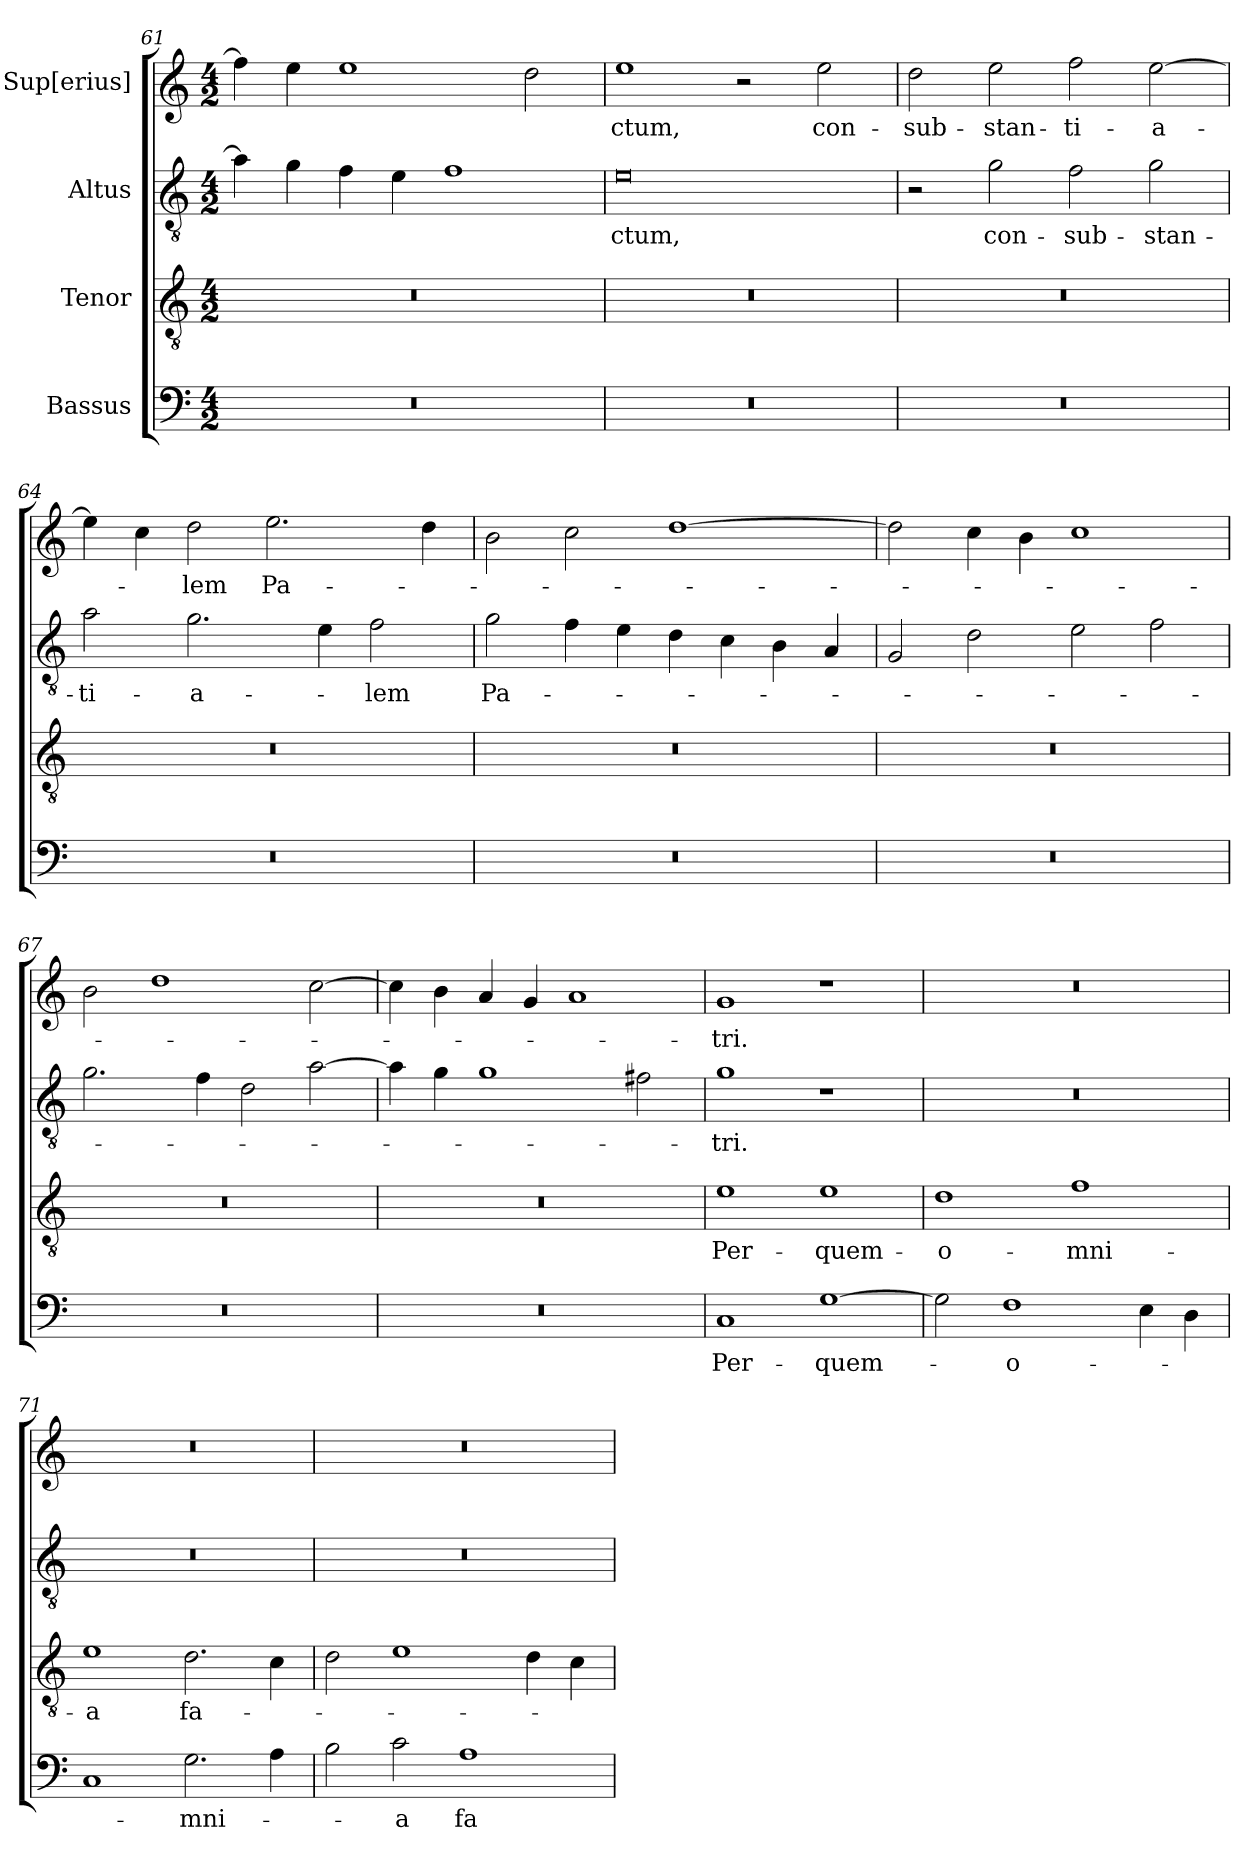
**kern	**text	**kern	**text	**kern	**text	**kern	**text
*part4	*part4	*part3	*part3	*part2	*part2	*part1	*part1
*staff4	*staff4	*staff3	*staff3	*staff2	*staff2	*staff1	*staff1
*I"Bassus	*	*I"Tenor	*	*I"Altus	*	*I"Sup[erius]	*
*clefF4	*	*clefGv2	*	*clefGv2	*	*clefG2	*
*k[]	*	*k[]	*	*k[]	*	*k[]	*
*M4/2	*	*M4/2	*	*M4/2	*	*M4/2	*
=61	=61	=61	=61	=61	=61	=61	=61
0r	.	0r	.	4a\]	.	4ff\]	.
.	.	.	.	4g\	.	4ee\	.
.	.	.	.	4f\	.	1ee\	.
.	.	.	.	4e\	.	.	.
.	.	.	.	1f\	.	.	.
.	.	.	.	.	.	2dd\	.
=62	=62	=62	=62	=62	=62	=62	=62
0r	.	0r	.	0e\	-ctum,	1ee\	-ctum,
.	.	.	.	.	.	2r	.
.	.	.	.	.	.	2ee\	con-
=63	=63	=63	=63	=63	=63	=63	=63
0r	.	0r	.	2r	.	2dd\	-sub-
.	.	.	.	2g\	con-	2ee\	-stan-
.	.	.	.	2f\	-sub-	2ff\	-ti-
.	.	.	.	2g\	-stan-	[2ee\	-a-
=64	=64	=64	=64	=64	=64	=64	=64
0r	.	0r	.	2a\	-ti-	4ee\]	.
.	.	.	.	.	.	4cc\	.
.	.	.	.	2.g\	-a-	2dd\	-lem
.	.	.	.	.	.	2.ee\	Pa-
.	.	.	.	4e\	.	.	.
.	.	.	.	2f\	-lem	.	.
.	.	.	.	.	.	4dd\	.
=65	=65	=65	=65	=65	=65	=65	=65
0r	.	0r	.	2g\	Pa-	2b\	.
.	.	.	.	4f\	.	2cc\	.
.	.	.	.	4e\	.	.	.
.	.	.	.	4d\	.	[1dd\	.
.	.	.	.	4c\	.	.	.
.	.	.	.	4B\	.	.	.
.	.	.	.	4A/	.	.	.
=66	=66	=66	=66	=66	=66	=66	=66
0r	.	0r	.	2G/	.	2dd\]	.
.	.	.	.	2d\	.	4cc\	.
.	.	.	.	.	.	4b\	.
.	.	.	.	2e\	.	1cc\	.
.	.	.	.	2f\	.	.	.
=67	=67	=67	=67	=67	=67	=67	=67
0r	.	0r	.	2.g\	.	2b\	.
.	.	.	.	.	.	1dd\	.
.	.	.	.	4f\	.	.	.
.	.	.	.	2d\	.	.	.
.	.	.	.	[2a\	.	[2cc\	.
=68	=68	=68	=68	=68	=68	=68	=68
0r	.	0r	.	4a\]	.	4cc\]	.
.	.	.	.	4g\	.	4b\	.
.	.	.	.	1g\	.	4a/	.
.	.	.	.	.	.	4g/	.
.	.	.	.	.	.	1a/	.
.	.	.	.	2f#X\	.	.	.
=69	=69	=69	=69	=69	=69	=69	=69
1C/	Per-	1e\	Per-	1g\	-tri.	1g/	-tri.
[1G\	quem-	1e\	quem-	1r	.	1r	.
=70	=70	=70	=70	=70	=70	=70	=70
2G\]	.	1d\	o-	0r	.	0r	.
1F\	o-	.	.	.	.	.	.
.	.	1f\	-mni-	.	.	.	.
4E\	.	.	.	.	.	.	.
4D\	.	.	.	.	.	.	.
=71	=71	=71	=71	=71	=71	=71	=71
1C/	.	1e\	-a	0r	.	0r	.
2.G\	-mni-	2.d\	fa-	.	.	.	.
4A\	.	4c\	.	.	.	.	.
=72	=72	=72	=72	=72	=72	=72	=72
2B\	.	2d\	.	0r	.	0r	.
2c\	-a	1e\	.	.	.	.	.
1A\	fa-	.	.	.	.	.	.
.	.	4d\	.	.	.	.	.
.	.	4c\	.	.	.	.	.
=	=	=	=	=	=	=	=
*-	*-	*-	*-	*-	*-	*-	*-
